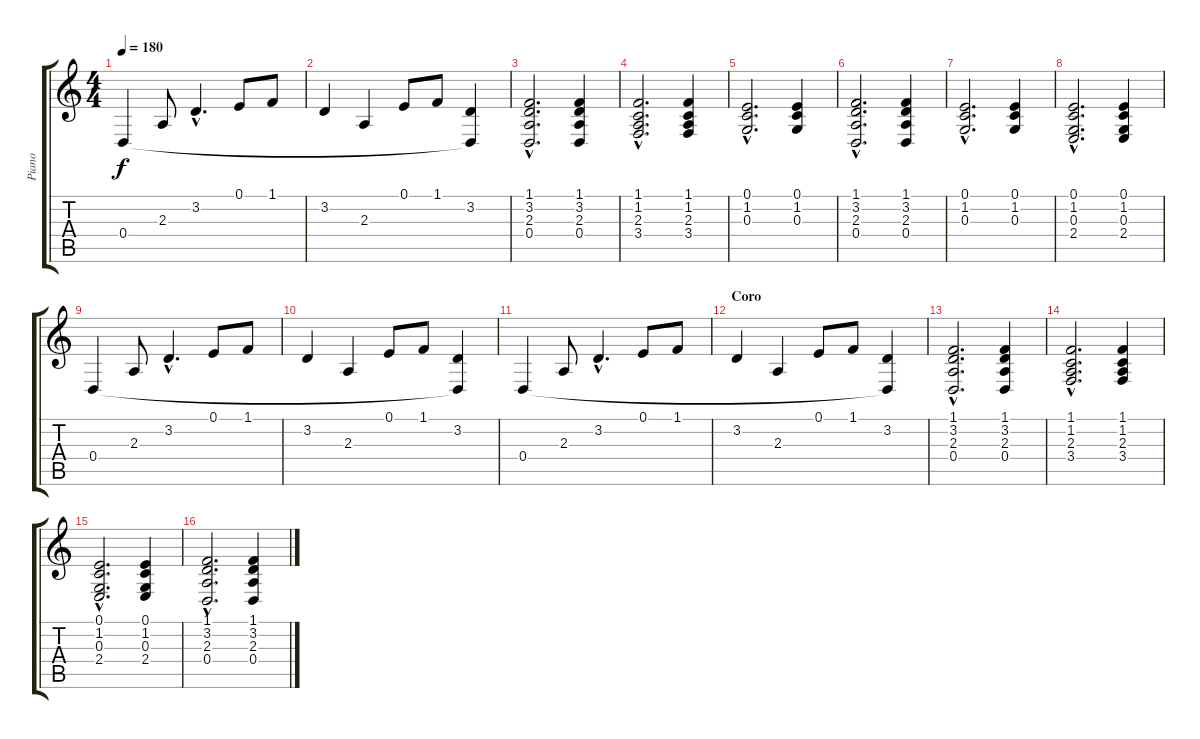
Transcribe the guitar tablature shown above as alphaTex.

\track ("Piano" "Piano") {instrument electricpiano2}
\staff {score tabs}
\tuning (E4 B3 G3 D3 A2 E2) {hide}
\ts (4 4)
\tempo 180
\clef g2
\ks c
0.4.4{dy f} 2.3.8 3.2{hac}.4{d} 0.1.8 1.1.8 |
3.2.4 2.3.4 0.1.8 1.1.8 (3.2 0.4{t}).4 |
(1.1{hac} 3.2{hac} 2.3{hac} 0.4{hac}).2{d} (1.1 3.2 2.3 0.4).4 |
(1.1{hac} 1.2{hac} 2.3{hac} 3.4{hac}).2{d} (1.1 1.2 2.3 3.4).4 |
(0.1{hac} 1.2{hac} 0.3{hac}).2{d} (0.1 1.2 0.3).4 |
(1.1{hac} 3.2{hac} 2.3{hac} 0.4{hac}).2{d} (1.1 3.2 2.3 0.4).4 |
(0.1{hac} 1.2{hac} 0.3{hac}).2{d} (0.1 1.2 0.3).4 |
(0.1{hac} 1.2{hac} 0.3{hac} 2.4{hac}).2{d} (0.1 1.2 0.3 2.4).4 |
0.4.4 2.3.8 3.2{hac}.4{d} 0.1.8 1.1.8 |
3.2.4 2.3.4 0.1.8 1.1.8 (3.2 0.4{t}).4 |
0.4.4 2.3.8 3.2{hac}.4{d} 0.1.8 1.1.8 |
\section ("" "Coro")
3.2.4 2.3.4 0.1.8 1.1.8 (3.2 0.4{t}).4 |
(1.1{hac} 3.2{hac} 2.3{hac} 0.4{hac}).2{d} (1.1 3.2 2.3 0.4).4 |
(1.1{hac} 1.2{hac} 2.3{hac} 3.4{hac}).2{d} (1.1 1.2 2.3 3.4).4 |
(0.1{hac} 1.2{hac} 0.3{hac} 2.4{hac}).2{d} (0.1 1.2 0.3 2.4).4 |
(1.1{hac} 3.2{hac} 2.3{hac} 0.4{hac}).2{d} (1.1 3.2 2.3 0.4).4
